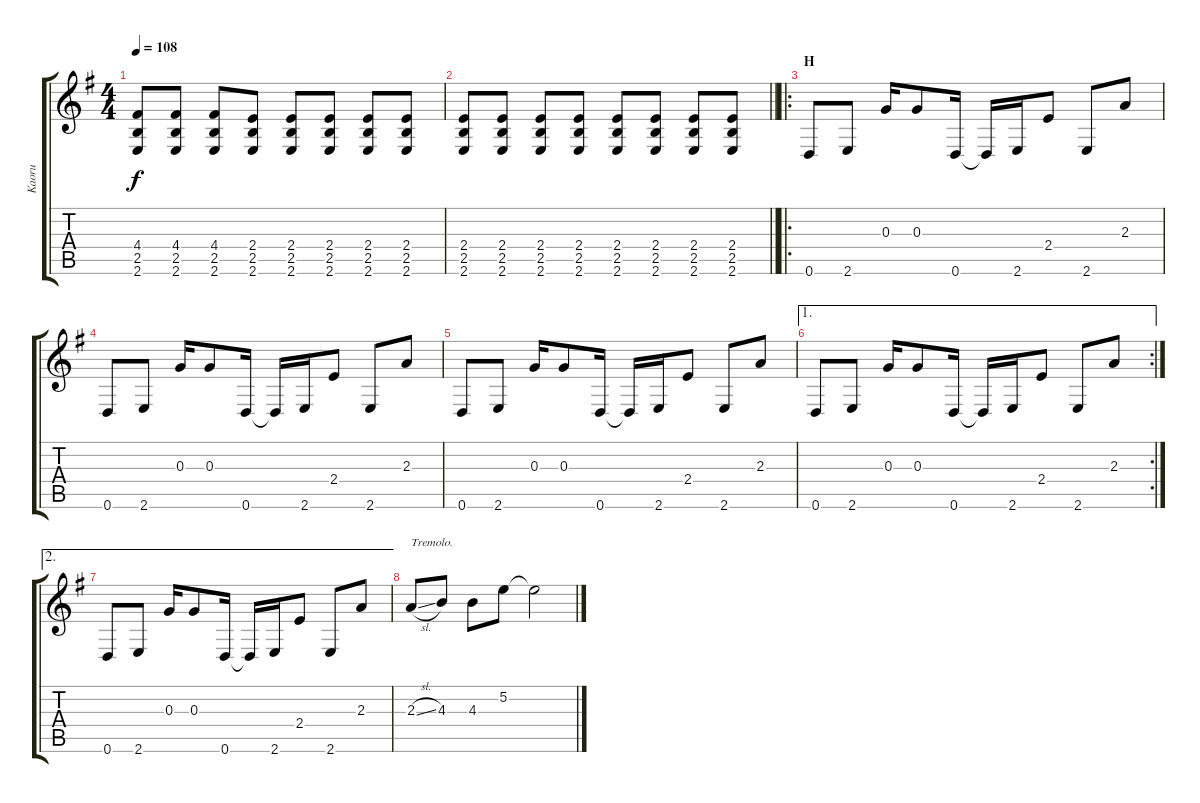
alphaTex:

\track ("Kaoru" "Kaoru") {instrument overdrivenguitar}
\staff {score tabs}
\tuning (E4 B3 G3 D3 A2 D2) {hide}
\ts (4 4)
\tempo 108
\clef g2
\ks eminor
(4.4 2.5 2.6).8{dy f} (4.4 2.5 2.6).8 (4.4 2.5 2.6).8 (2.4 2.5 2.6).8 (2.4 2.5 2.6).8 (2.4 2.5 2.6).8 (2.4 2.5 2.6).8 (2.4 2.5 2.6).8 |
\barLineRight lightlight
(2.4 2.5 2.6).8 (2.4 2.5 2.6).8 (2.4 2.5 2.6).8 (2.4 2.5 2.6).8 (2.4 2.5 2.6).8 (2.4 2.5 2.6).8 (2.4 2.5 2.6).8 (2.4 2.5 2.6).8 |
\ro
\section ("" "H")
0.6.8 2.6.8 0.3.16 0.3.8 0.6.16 0.6{t}.16 2.6.16 2.4.8 2.6.8 2.3.8 |
0.6.8 2.6.8 0.3.16 0.3.8 0.6.16 0.6{t}.16 2.6.16 2.4.8 2.6.8 2.3.8 |
0.6.8 2.6.8 0.3.16 0.3.8 0.6.16 0.6{t}.16 2.6.16 2.4.8 2.6.8 2.3.8 |
\ae 1
\rc 2
0.6.8 2.6.8 0.3.16 0.3.8 0.6.16 0.6{t}.16 2.6.16 2.4.8 2.6.8 2.3.8 |
\ae 2
0.6.8 2.6.8 0.3.16 0.3.8 0.6.16 0.6{t}.16 2.6.16 2.4.8 2.6.8 2.3.8 |
2.3{sl}.8{txt "Tremolo." instrument electricguitarjazz} 4.3.8 4.3.8 5.2.8 5.2{t}.2
